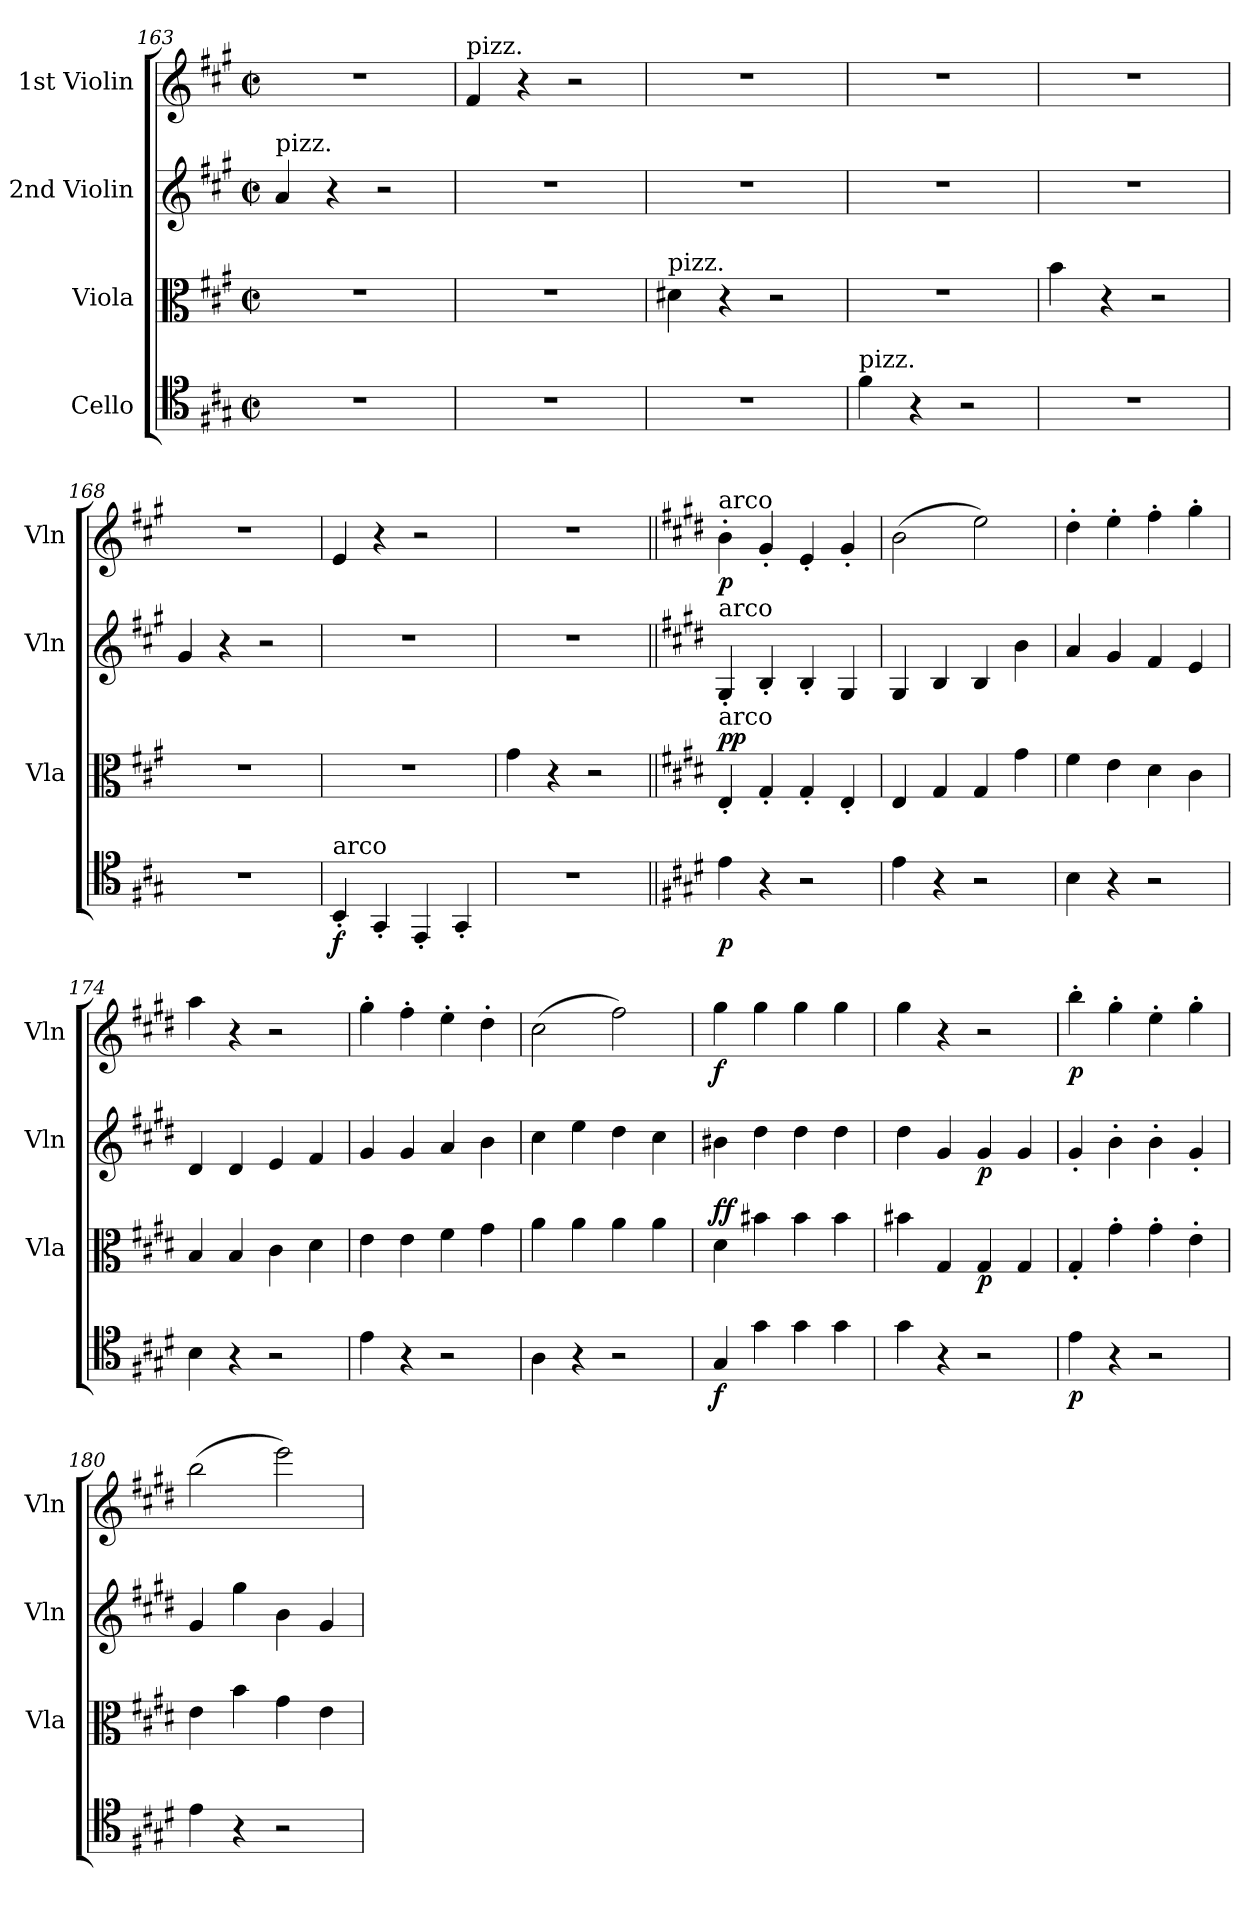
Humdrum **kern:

**kern	**dynam	**kern	**dynam	**kern	**dynam	**kern	**dynam
*part4	*part4	*part3	*part3	*part2	*part2	*part1	*part1
*staff4	*staff4	*staff3	*staff3	*staff2	*staff2	*staff1	*staff1
*I"Cello	*	*I"Viola	*	*I"2nd Violin	*	*I"1st Violin	*
*	*	*I'Vla	*	*I'Vln	*	*I'Vln	*
*clefC4	*	*clefC3	*	*clefG2	*	*clefG2	*
*k[f#c#g#]	*	*k[f#c#g#]	*	*k[f#c#g#]	*	*k[f#c#g#]	*
*A:	*	*A:	*	*A:	*	*A:	*
*M2/2	*	*M2/2	*	*M2/2	*	*M2/2	*
*met(c|)	*	*met(c|)	*	*met(c|)	*	*met(c|)	*
=163	=163	=163	=163	=163	=163	=163	=163
!	!	!	!	!LO:TX:a:t=pizz.	!	!	!
1r	.	1r	.	4a	.	1r	.
.	.	.	.	4r	.	.	.
.	.	.	.	2r	.	.	.
=164	=164	=164	=164	=164	=164	=164	=164
!	!	!	!	!	!	!LO:TX:a:t=pizz.	!
1r	.	1r	.	1r	.	4f#	.
.	.	.	.	.	.	4r	.
.	.	.	.	.	.	2r	.
=165	=165	=165	=165	=165	=165	=165	=165
!	!	!LO:TX:a:t=pizz.	!	!	!	!	!
1r	.	4d#X	.	1r	.	1r	.
.	.	4r	.	.	.	.	.
.	.	2r	.	.	.	.	.
=166	=166	=166	=166	=166	=166	=166	=166
!LO:TX:a:t=pizz.	!	!	!	!	!	!	!
4f#	.	1r	.	1r	.	1r	.
4r	.	.	.	.	.	.	.
2r	.	.	.	.	.	.	.
=167	=167	=167	=167	=167	=167	=167	=167
1r	.	4b	.	1r	.	1r	.
.	.	4r	.	.	.	.	.
.	.	2r	.	.	.	.	.
=168	=168	=168	=168	=168	=168	=168	=168
1r	.	1r	.	4g#	.	1r	.
.	.	.	.	4r	.	.	.
.	.	.	.	2r	.	.	.
=169	=169	=169	=169	=169	=169	=169	=169
!LO:TX:a:t=arco	!	!	!	!	!	!	!
4BB'	f	1r	.	1r	.	4e	.
4GG#'	.	.	.	.	.	4r	.
4EE'	.	.	.	.	.	2r	.
4GG#'	.	.	.	.	.	.	.
=170	=170	=170	=170	=170	=170	=170	=170
1r	.	4g#	.	1r	.	1r	.
.	.	4r	.	.	.	.	.
.	.	2r	.	.	.	.	.
=171||	=171||	=171||	=171||	=171||	=171||	=171||	=171||
*k[f#c#g#d#]	*	*k[f#c#g#d#]	*	*k[f#c#g#d#]	*	*k[f#c#g#d#]	*
*E:	*	*E:	*	*E:	*	*E:	*
!	!	!	!	!	!	!LO:TX:a:t=arco	!
!	!	!	!	!LO:TX:a:t=arco	!	!	!
!	!	!LO:TX:a:t=arco	!	!	!	!	!
!	!	!	!LO:DY:a	!	!	!	!
4e	p	4E'	pp	4G#'	.	4b'	p
4r	.	4G#'	.	4B'	.	4g#'	.
2r	.	4G#'	.	4B'	.	4e'	.
.	.	4E'	.	4G#	.	4g#'	.
=172	=172	=172	=172	=172	=172	=172	=172
4e	.	4E	.	4G#	.	(2b	.
4r	.	4G#	.	4B	.	.	.
2r	.	4G#	.	4B	.	2ee)	.
.	.	4g#	.	4b	.	.	.
=173	=173	=173	=173	=173	=173	=173	=173
4B	.	4f#	.	4a	.	4dd#'	.
4r	.	4e	.	4g#	.	4ee'	.
2r	.	4d#	.	4f#	.	4ff#'	.
.	.	4c#	.	4e	.	4gg#'	.
=174	=174	=174	=174	=174	=174	=174	=174
4B	.	4B	.	4d#	.	4aa	.
4r	.	4B	.	4d#	.	4r	.
2r	.	4c#	.	4e	.	2r	.
.	.	4d#	.	4f#	.	.	.
=175	=175	=175	=175	=175	=175	=175	=175
4e	.	4e	.	4g#	.	4gg#'	.
4r	.	4e	.	4g#	.	4ff#'	.
2r	.	4f#	.	4a	.	4ee'	.
.	.	4g#	.	4b	.	4dd#'	.
=176	=176	=176	=176	=176	=176	=176	=176
4A	.	4a	.	4cc#	.	(2cc#	.
4r	.	4a	.	4ee	.	.	.
2r	.	4a	.	4dd#	.	2ff#)	.
.	.	4a	.	4cc#	.	.	.
=177	=177	=177	=177	=177	=177	=177	=177
!	!	!	!LO:DY:a	!	!	!	!
4G#	f	4d#	ff	4b#X	.	4gg#	f
4g#	.	4b#X	.	4dd#	.	4gg#	.
4g#	.	4b#	.	4dd#	.	4gg#	.
4g#	.	4b#	.	4dd#	.	4gg#	.
=178	=178	=178	=178	=178	=178	=178	=178
4g#	.	4b#X	.	4dd#	.	4gg#	.
4r	.	4G#	.	4g#	.	4r	.
2r	.	4G#	p	4g#	p	2r	.
.	.	4G#	.	4g#	.	.	.
=179	=179	=179	=179	=179	=179	=179	=179
4e	p	4G#'	.	4g#'	.	4bb'	p
4r	.	4g#'	.	4b'	.	4gg#'	.
2r	.	4g#'	.	4b'	.	4ee'	.
.	.	4e'	.	4g#'	.	4gg#'	.
=180	=180	=180	=180	=180	=180	=180	=180
4e	.	4e	.	4g#	.	(2bb	.
4r	.	4b	.	4gg#	.	.	.
2r	.	4g#	.	4b	.	2eee)	.
.	.	4e	.	4g#	.	.	.
=	=	=	=	=	=	=	=
*-	*-	*-	*-	*-	*-	*-	*-
